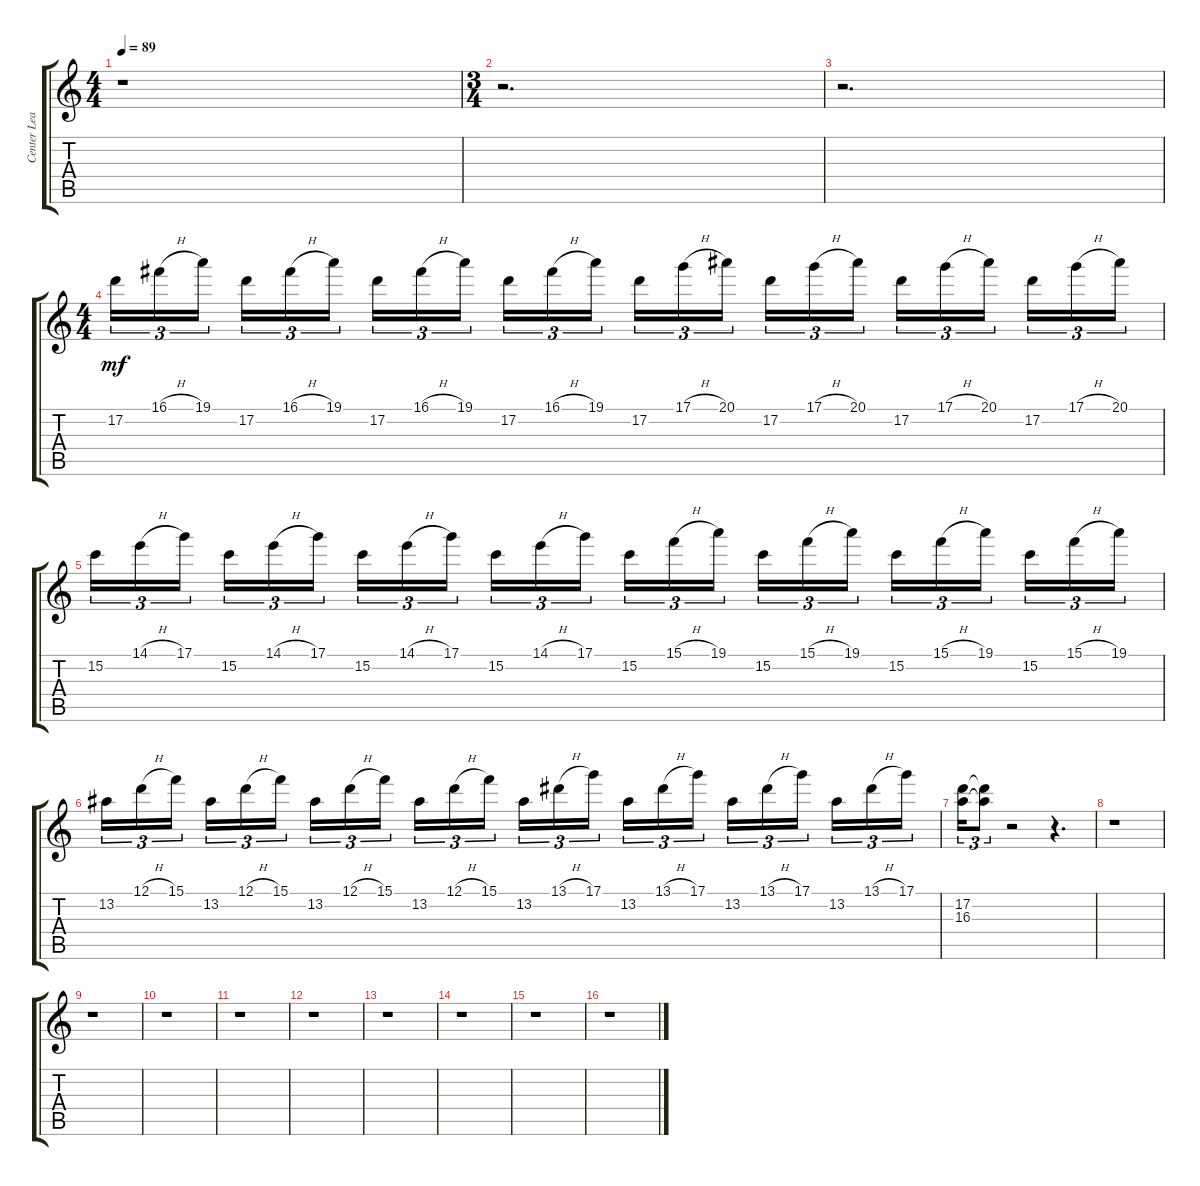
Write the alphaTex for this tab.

\track ("Center Lead 1" "Center Lea") {instrument overdrivenguitar}
\staff {score tabs}
\tuning (D4 A3 F3 C3 G2 C2) {hide}
\ts (4 4)
\tempo 89
\clef g2
\ks aminor
r.1{dy mf} |
\ts (3 4)
r.2{d} |
r.2{d} |
\ts (4 4)
17.2.16{tu (3 2)} 16.1{h}.16{tu (3 2)} 19.1.16{tu (3 2)} 17.2.16{tu (3 2)} 16.1{h}.16{tu (3 2)} 19.1.16{tu (3 2)} 17.2.16{tu (3 2)} 16.1{h}.16{tu (3 2)} 19.1.16{tu (3 2)} 17.2.16{tu (3 2)} 16.1{h}.16{tu (3 2)} 19.1.16{tu (3 2)} 17.2.16{tu (3 2)} 17.1{h}.16{tu (3 2)} 20.1.16{tu (3 2)} 17.2.16{tu (3 2)} 17.1{h}.16{tu (3 2)} 20.1.16{tu (3 2)} 17.2.16{tu (3 2)} 17.1{h}.16{tu (3 2)} 20.1.16{tu (3 2)} 17.2.16{tu (3 2)} 17.1{h}.16{tu (3 2)} 20.1.16{tu (3 2)} |
15.2.16{tu (3 2)} 14.1{h}.16{tu (3 2)} 17.1.16{tu (3 2)} 15.2.16{tu (3 2)} 14.1{h}.16{tu (3 2)} 17.1.16{tu (3 2)} 15.2.16{tu (3 2)} 14.1{h}.16{tu (3 2)} 17.1.16{tu (3 2)} 15.2.16{tu (3 2)} 14.1{h}.16{tu (3 2)} 17.1.16{tu (3 2)} 15.2.16{tu (3 2)} 15.1{h}.16{tu (3 2)} 19.1.16{tu (3 2)} 15.2.16{tu (3 2)} 15.1{h}.16{tu (3 2)} 19.1.16{tu (3 2)} 15.2.16{tu (3 2)} 15.1{h}.16{tu (3 2)} 19.1.16{tu (3 2)} 15.2.16{tu (3 2)} 15.1{h}.16{tu (3 2)} 19.1.16{tu (3 2)} |
13.2.16{tu (3 2)} 12.1{h}.16{tu (3 2)} 15.1.16{tu (3 2)} 13.2.16{tu (3 2)} 12.1{h}.16{tu (3 2)} 15.1.16{tu (3 2)} 13.2.16{tu (3 2)} 12.1{h}.16{tu (3 2)} 15.1.16{tu (3 2)} 13.2.16{tu (3 2)} 12.1{h}.16{tu (3 2)} 15.1.16{tu (3 2)} 13.2.16{tu (3 2)} 13.1{h}.16{tu (3 2)} 17.1.16{tu (3 2)} 13.2.16{tu (3 2)} 13.1{h}.16{tu (3 2)} 17.1.16{tu (3 2)} 13.2.16{tu (3 2)} 13.1{h}.16{tu (3 2)} 17.1.16{tu (3 2)} 13.2.16{tu (3 2)} 13.1{h}.16{tu (3 2)} 17.1.16{tu (3 2)} |
(17.2 16.3).16{tu (3 2)} (17.2{t} 16.3{t}).8{tu (3 2)} r.2 r.4{d} |
r.1 |
r.1 |
r.1 |
r.1 |
r.1 |
r.1 |
r.1 |
r.1 |
r.1
